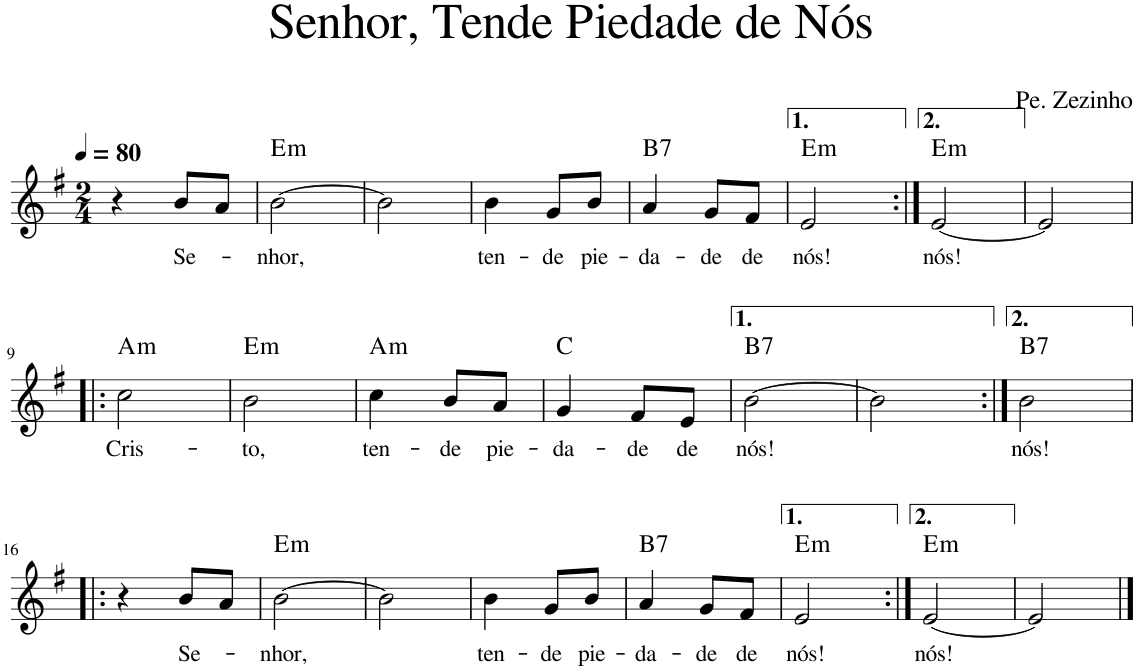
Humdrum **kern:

**kern	**text	**harte
*part1	*part1	*part1
*staff1	*staff1	*
*I"Voz	*	*
*I'Vo.	*	*
*clefG2	*	*
*k[f#]	*	*
*M2/4	*	*
*MM80	*	*
=1	=1	=1
4r	.	.
!	!LO:LY:b	!
8b/L	Se-	.
8a/J	.	.
=2	=2	=2
!	!LO:LY:b	!LO:H:kt=m
[2b\	-nhor,	E:min
=3	=3	=3
2b\]	.	.
=4	=4	=4
!	!LO:LY:b	!
4b\	ten-	.
!	!LO:LY:b	!
8g/L	-de	.
!	!LO:LY:b	!
8b/J	pie-	.
=5	=5	=5
!	!LO:LY:b	!LO:H:kt=7
4a/	-da-	B:7
!	!LO:LY:b	!
8g/L	-de	.
!	!LO:LY:b	!
8f#/J	de	.
=6	=6	=6
!	!LO:LY:b	!LO:H:kt=m
2e/	nós!	E:min
=7:|!	=7:|!	=7:|!
!	!LO:LY:b	!LO:H:kt=m
[2e/	nós!	E:min
=8	=8	=8
2e/]	.	.
!!LO:LB:g=z
=9!|:	=9!|:	=9!|:
!	!LO:LY:b	!LO:H:kt=m
2cc\	Cris-	A:min
=10	=10	=10
!	!LO:LY:b	!LO:H:kt=m
2b\	-to,	E:min
=11	=11	=11
!	!LO:LY:b	!LO:H:kt=m
4cc\	ten-	A:min
!	!LO:LY:b	!
8b/L	-de	.
!	!LO:LY:b	!
8a/J	pie-	.
=12	=12	=12
!	!LO:LY:b	!
4g/	-da-	C:maj
!	!LO:LY:b	!
8f#/L	-de	.
!	!LO:LY:b	!
8e/J	de	.
=13	=13	=13
!	!LO:LY:b	!LO:H:kt=7
[2b\	nós!	B:7
=14	=14	=14
2b\]	.	.
=15:|!	=15:|!	=15:|!
!	!LO:LY:b	!LO:H:kt=7
2b\	nós!	B:7
!!LO:LB:g=z
=16!|:	=16!|:	=16!|:
4r	.	.
!	!LO:LY:b	!
8b/L	Se-	.
8a/J	.	.
=17	=17	=17
!	!LO:LY:b	!LO:H:kt=m
[2b\	-nhor,	E:min
=18	=18	=18
2b\]	.	.
=19	=19	=19
!	!LO:LY:b	!
4b\	ten-	.
!	!LO:LY:b	!
8g/L	-de	.
!	!LO:LY:b	!
8b/J	pie-	.
=20	=20	=20
!	!LO:LY:b	!LO:H:kt=7
4a/	-da-	B:7
!	!LO:LY:b	!
8g/L	-de	.
!	!LO:LY:b	!
8f#/J	de	.
=21	=21	=21
!	!LO:LY:b	!LO:H:kt=m
2e/	nós!	E:min
=22:|!	=22:|!	=22:|!
!	!LO:LY:b	!LO:H:kt=m
[2e/	nós!	E:min
=23	=23	=23
2e/]	.	.
==	==	==
*-	*-	*-
